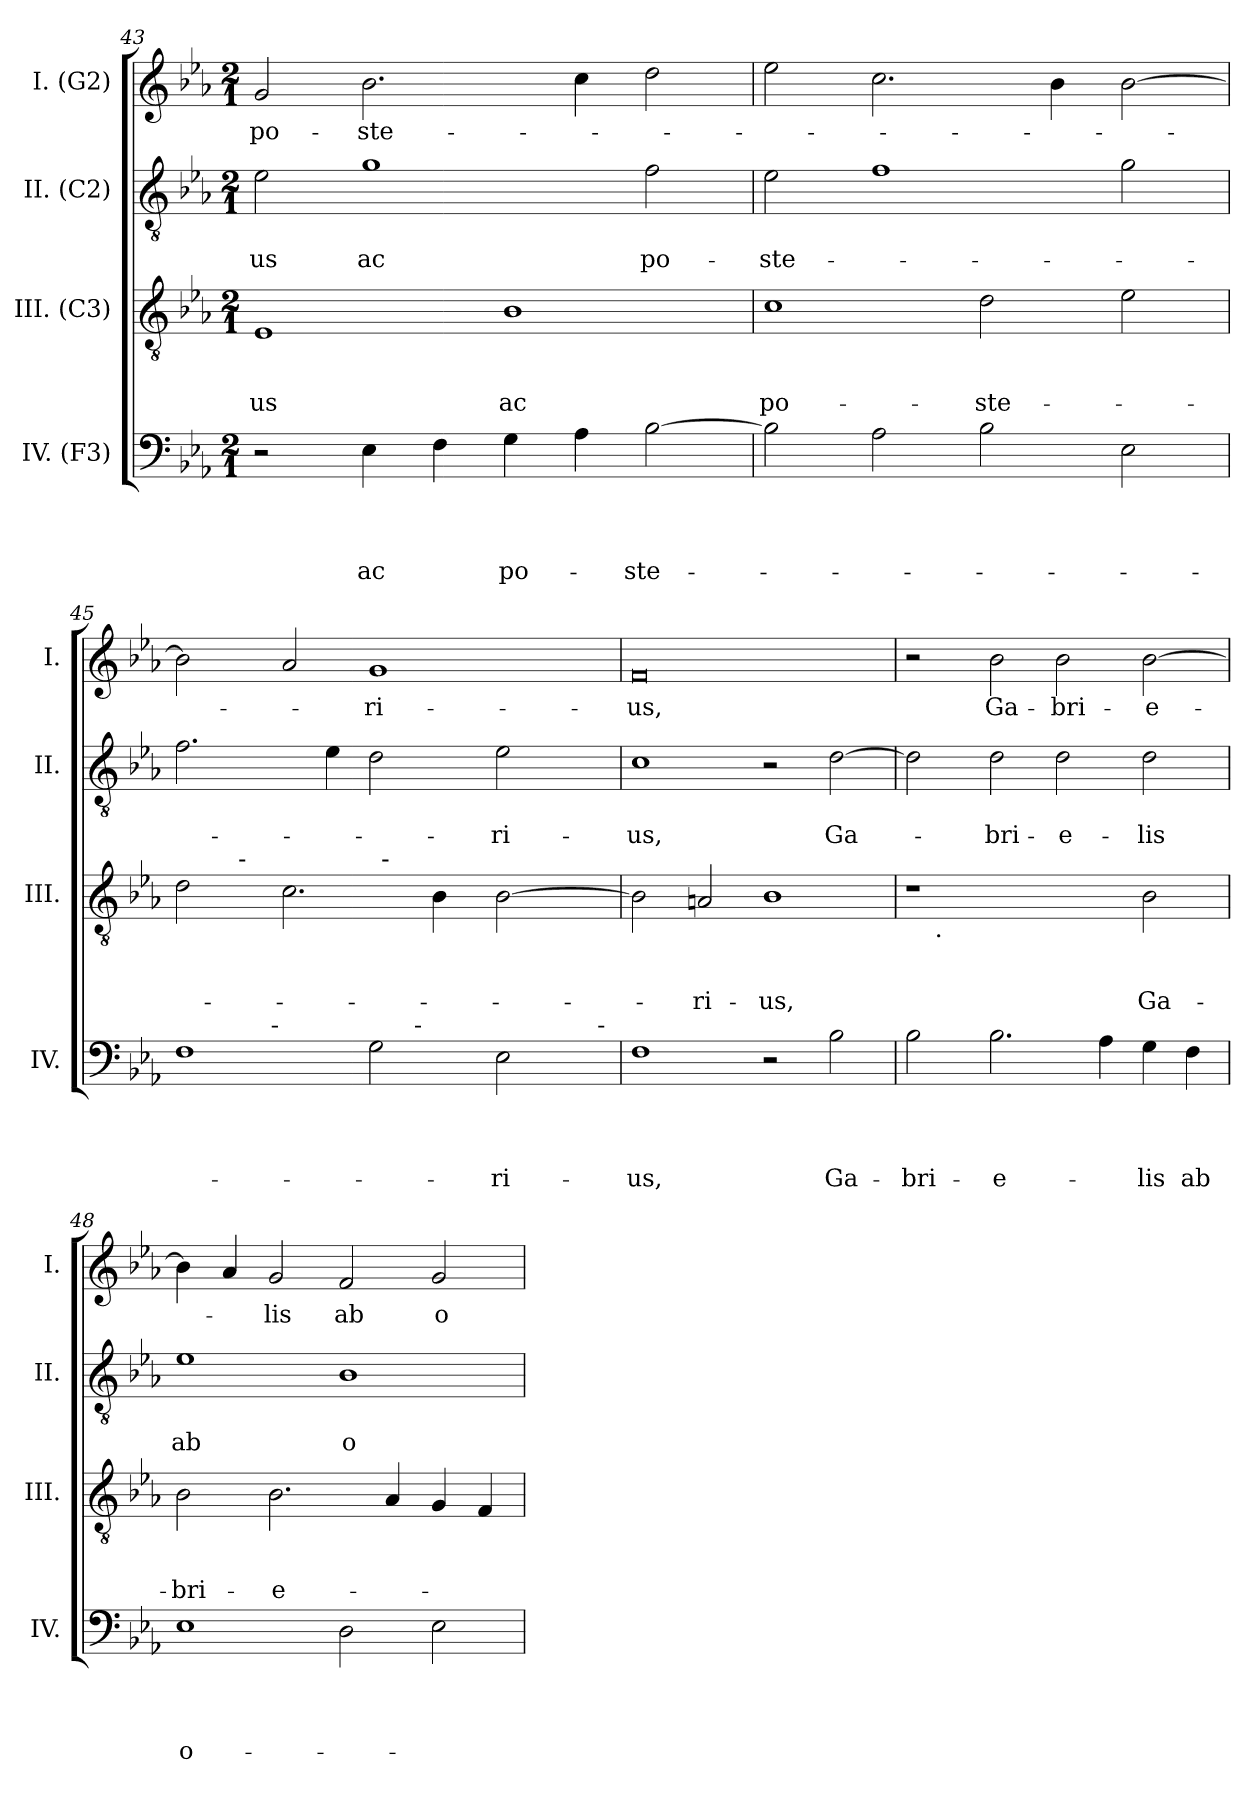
**kern	**text	**text	**text	**text	**kern	**text	**text	**text	**kern	**text	**text	**kern	**text
*part4	*part4	*part4	*part4	*part4	*part3	*part3	*part3	*part3	*part2	*part2	*part2	*part1	*part1
*staff4	*staff4	*staff4	*staff4	*staff4	*staff3	*staff3	*staff3	*staff3	*staff2	*staff2	*staff2	*staff1	*staff1
*I"IV. (F3)	*	*	*	*	*I"III. (C3)	*	*	*	*I"II. (C2)	*	*	*I"I. (G2)	*
*I'IV.	*	*	*	*	*I'III.	*	*	*	*I'II.	*	*	*I'I.	*
*clefF4	*	*	*	*	*clefGv2	*	*	*	*clefGv2	*	*	*clefG2	*
*k[b-e-a-]	*	*	*	*	*k[b-e-a-]	*	*	*	*k[b-e-a-]	*	*	*k[b-e-a-]	*
*E-:	*	*	*	*	*E-:	*	*	*	*E-:	*	*	*E-:	*
*M2/1	*	*	*	*	*M2/1	*	*	*	*M2/1	*	*	*M2/1	*
=43	=43	=43	=43	=43	=43	=43	=43	=43	=43	=43	=43	=43	=43
!	!	!	!	!	!	!	!	!LO:LY:b	!	!	!LO:LY:b	!	!LO:LY:b
2r	.	.	.	.	1E-	.	.	-us	2e-\	.	-us	2g/	po-
!	!	!	!	!LO:LY:b	!	!	!	!	!	!	!LO:LY:b	!	!LO:LY:b
4E-\	.	.	.	ac	.	.	.	.	1g	.	ac	2.b-\	-ste-
4F\	.	.	.	.	.	.	.	.	.	.	.	.	.
!	!	!	!	!LO:LY:b	!	!	!	!LO:LY:b	!	!	!	!	!
4G\	.	.	.	po-	1B-	.	.	ac	.	.	.	.	.
4A-\	.	.	.	.	.	.	.	.	.	.	.	4cc\	.
!	!	!	!	!LO:LY:b	!	!	!	!	!	!	!LO:LY:b	!	!
[>2B-\	.	.	.	-ste-	.	.	.	.	2f\	.	po-	2dd\	.
=44	=44	=44	=44	=44	=44	=44	=44	=44	=44	=44	=44	=44	=44
!	!	!	!	!	!	!	!	!LO:LY:b	!	!	!LO:LY:b	!	!
2B-\]	.	.	.	.	1c	.	.	po-	2e-\	.	-ste-	2ee-\	.
2A-\	.	.	.	.	.	.	.	.	1f	.	.	2.cc\	.
!	!	!	!	!	!	!	!	!LO:LY:b	!	!	!	!	!
2B-\	.	.	.	.	2d\	.	.	-ste-	.	.	.	.	.
.	.	.	.	.	.	.	.	.	.	.	.	4b-\	.
2E-\	.	.	.	.	2e-\	.	.	.	2g\	.	.	[<2b-\	.
!!LO:LB:g=z
=45	=45	=45	=45	=45	=45	=45	=45	=45	=45	=45	=45	=45	=45
*^	*	*	*	*	*^	*	*	*	*	*	*	*	*
*	*^	*	*	*	*	*	*^	*	*	*	*	*	*	*	*
1F	4...ryy	1ryy	.	.	.	.	2d\	4ryy	1ryy	.	.	.	2.f\	.	.	2b-\]	.
.	.	.	.	.	.	.	.	16ryy	.	.	.	.	.	.	.	.	.
!	!	!	!	!	!	!	!	!LO:TX:a:t=-	!	!	!	!	!	!	!	!	!
.	.	.	.	.	.	.	.	1ryy	.	.	.	.	.	.	.	.	.
!	!LO:TX:a:t=-	!	!	!	!	!	!	!	!	!	!	!	!	!	!	!	!
.	1ryy	.	.	.	.	.	.	.	.	.	.	.	.	.	.	.	.
.	.	.	.	.	.	.	2.c\	.	.	.	.	.	.	.	.	2a-/	.
.	.	.	.	.	.	.	.	.	.	.	.	.	4e-\	.	.	.	.
!	!	!	!	!	!	!	!	!	!	!	!	!	!	!	!	!	!LO:LY:b
2G\	.	8.ryy	.	.	.	.	.	.	32ryy	.	.	.	2d\	.	.	1g	-ri-
!	!	!	!	!	!	!	!	!	!LO:TX:a:t=-	!	!	!	!	!	!	!	!
.	.	.	.	.	.	.	.	.	2ryy	.	.	.	.	.	.	.	.
!	!	!LO:TX:a:t=-	!	!	!	!	!	!	!	!	!	!	!	!	!	!	!
.	.	2ryy	.	.	.	.	.	.	.	.	.	.	.	.	.	.	.
.	.	.	.	.	.	.	4B-\	.	.	.	.	.	.	.	.	.	.
.	.	.	.	.	.	.	.	2ryy	.	.	.	.	.	.	.	.	.
.	2ryy	.	.	.	.	.	.	.	.	.	.	.	.	.	.	.	.
!	!	!	!	!	!	!LO:LY:b	!	!	!	!	!	!	!	!	!LO:LY:b	!	!
2E-\	.	.	.	.	.	-ri-	[>2B-\	.	.	.	.	.	2e-\	.	-ri-	.	.
.	.	.	.	.	.	.	.	.	4...ryy	.	.	.	.	.	.	.	.
.	.	4ryy	.	.	.	.	.	.	.	.	.	.	.	.	.	.	.
.	.	.	.	.	.	.	.	8.ryy	.	.	.	.	.	.	.	.	.
!	!	!LO:TX:a:t=-	!	!	!	!	!	!	!	!	!	!	!	!	!	!	!
.	.	16ryy	.	.	.	.	.	.	.	.	.	.	.	.	.	.	.
.	32ryy	.	.	.	.	.	.	.	.	.	.	.	.	.	.	.	.
=46	=46	=46	=46	=46	=46	=46	=46	=46	=46	=46	=46	=46	=46	=46	=46	=46	=46
!	!	!	!	!	!	!LO:LY:b	!	!	!	!	!	!	!	!	!LO:LY:b	!	!LO:LY:b
*v	*v	*v	*	*	*	*	*	*	*	*	*	*	*	*	*	*	*
*	*	*	*	*	*v	*v	*v	*	*	*	*	*	*	*	*
1F	.	.	.	-us,	2B-\]	.	.	.	1c	.	-us,	0f	-us,
!	!	!	!	!	!	!	!	!LO:LY:b	!	!	!	!	!
.	.	.	.	.	2A/	.	.	-ri-	.	.	.	.	.
!	!	!	!	!	!	!	!	!LO:LY:b	!	!	!	!	!
2r	.	.	.	.	1B-	.	.	-us,	2r	.	.	.	.
!	!	!	!	!LO:LY:b	!	!	!	!	!	!	!LO:LY:b	!	!
2B-\	.	.	.	Ga-	.	.	.	.	[>2d\	.	Ga-	.	.
=47	=47	=47	=47	=47	=47	=47	=47	=47	=47	=47	=47	=47	=47
!	!	!	!	!LO:LY:b	!	!	!	!	!	!	!	!	!
*	*	*	*	*	*^	*	*	*	*	*	*	*	*
2B-\	.	.	.	-bri-	1r	8ryy	.	.	.	2d\]	.	.	2r	.
!	!	!	!	!	!	!LO:TX:b:t=.	!	!	!	!	!	!	!	!
.	.	.	.	.	.	1...ryy	.	.	.	.	.	.	.	.
!	!	!	!	!LO:LY:b:rj	!	!	!	!	!	!	!	!LO:LY:b	!	!LO:LY:b
2.B-\	.	.	.	-e-	.	.	.	.	.	2d\	.	-bri-	2b-\	Ga-
!	!	!	!	!	!	!	!	!	!	!	!	!LO:LY:b	!	!LO:LY:b
.	.	.	.	.	2ryy	.	.	.	.	2d\	.	-e-	2b-\	-bri-
4A-\	.	.	.	.	.	.	.	.	.	.	.	.	.	.
!	!	!	!	!LO:LY:b	!	!	!	!	!LO:LY:b	!	!	!LO:LY:b	!	!LO:LY:b:rj
4G\	.	.	.	-lis	2B-\	.	.	.	Ga-	2d\	.	-lis	[>2b-\	-e-
!	!	!	!	!LO:LY:b	!	!	!	!	!	!	!	!	!	!
4F\	.	.	.	ab	.	.	.	.	.	.	.	.	.	.
=48	=48	=48	=48	=48	=48	=48	=48	=48	=48	=48	=48	=48	=48	=48
!	!	!	!	!LO:LY:b:rj	!	!	!	!	!LO:LY:b	!	!	!LO:LY:b	!	!
*	*	*	*	*	*v	*v	*	*	*	*	*	*	*	*
1E-	.	.	.	o-	2B-\	.	.	-bri-	1e-	.	ab	4b-\]	.
.	.	.	.	.	.	.	.	.	.	.	.	4a-/	.
!	!	!	!	!	!	!	!	!LO:LY:b:rj	!	!	!	!	!LO:LY:b
.	.	.	.	.	2.B-\	.	.	-e-	.	.	.	2g/	-lis
!	!	!	!	!	!	!	!	!	!	!	!LO:LY:b:rj	!	!LO:LY:b
2D\	.	.	.	.	.	.	.	.	1B-	.	o-	2f/	ab
.	.	.	.	.	4A-/	.	.	.	.	.	.	.	.
!	!	!	!	!	!	!	!	!	!	!	!	!	!LO:LY:b
2E-\	.	.	.	.	4G/	.	.	.	.	.	.	2g/	o-
.	.	.	.	.	4F/	.	.	.	.	.	.	.	.
=	=	=	=	=	=	=	=	=	=	=	=	=	=
*-	*-	*-	*-	*-	*-	*-	*-	*-	*-	*-	*-	*-	*-
